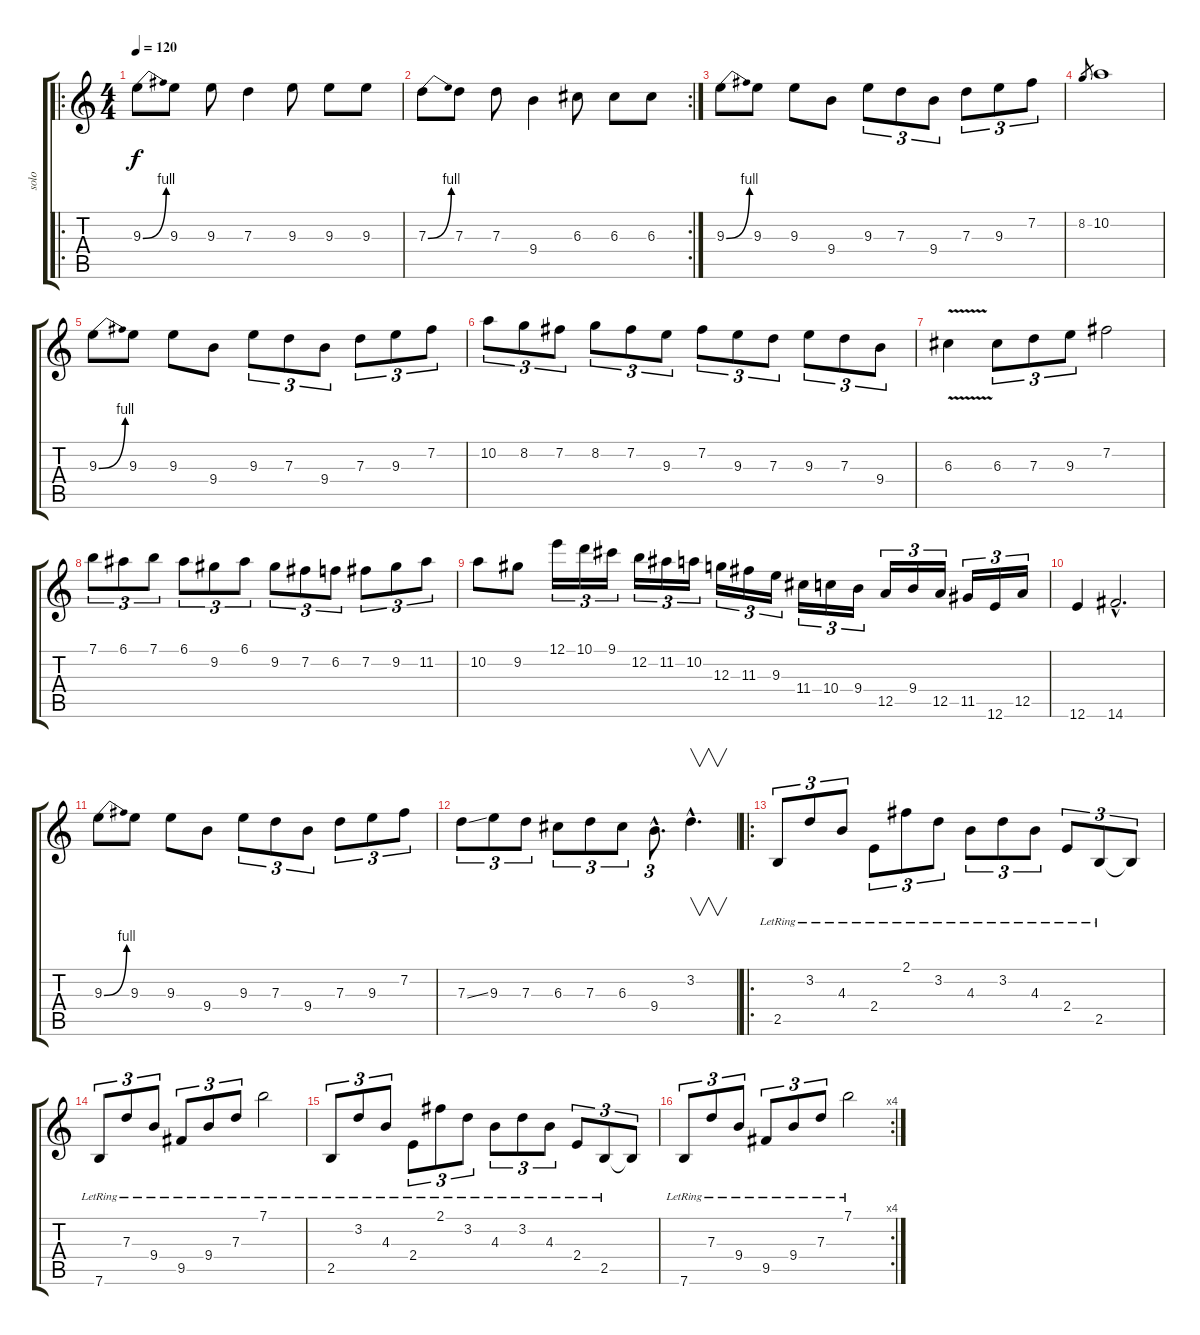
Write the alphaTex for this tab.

\track ("solo" "solo") {instrument acousticguitarsteel}
\staff {score tabs}
\tuning (E4 B3 G3 D3 A2 E2) {hide}
\ro
\ts (4 4)
\tempo 120
\clef g2
\ks c
9.3{be (bend 0 0 60 4)}.8{dy f instrument acousticguitarsteel} 9.3.8 9.3.8 7.3.4 9.3.8 9.3.8 9.3.8 |
\rc 2
7.3{be (bend 0 0 60 4)}.8 7.3.8 7.3.8 9.4.4 6.3.8 6.3.8 6.3.8 |
9.3{be (bend 0 0 60 4)}.8 9.3.8 9.3.8 9.4.8 9.3.8{tu (3 2)} 7.3.8{tu (3 2)} 9.4.8{tu (3 2)} 7.3.8{tu (3 2)} 9.3.8{tu (3 2)} 7.2.8{tu (3 2)} |
8.2.8{gr} 10.2.1 |
9.3{be (bend 0 0 60 4)}.8 9.3.8 9.3.8 9.4.8 9.3.8{tu (3 2)} 7.3.8{tu (3 2)} 9.4.8{tu (3 2)} 7.3.8{tu (3 2)} 9.3.8{tu (3 2)} 7.2.8{tu (3 2)} |
10.2.8{tu (3 2)} 8.2.8{tu (3 2)} 7.2.8{tu (3 2)} 8.2.8{tu (3 2)} 7.2.8{tu (3 2)} 9.3.8{tu (3 2)} 7.2.8{tu (3 2)} 9.3.8{tu (3 2)} 7.3.8{tu (3 2)} 9.3.8{tu (3 2)} 7.3.8{tu (3 2)} 9.4.8{tu (3 2)} |
6.3{v}.4 6.3.8{tu (3 2)} 7.3.8{tu (3 2)} 9.3.8{tu (3 2)} 7.2.2 |
7.1.8{tu (3 2)} 6.1.8{tu (3 2)} 7.1.8{tu (3 2)} 6.1.8{tu (3 2)} 9.2.8{tu (3 2)} 6.1.8{tu (3 2)} 9.2.8{tu (3 2)} 7.2.8{tu (3 2)} 6.2.8{tu (3 2)} 7.2.8{tu (3 2)} 9.2.8{tu (3 2)} 11.2.8{tu (3 2)} |
10.2.8 9.2.8 12.1.16{tu (3 2)} 10.1.16{tu (3 2)} 9.1.16{tu (3 2)} 12.2.16{tu (3 2)} 11.2.16{tu (3 2)} 10.2.16{tu (3 2)} 12.3.16{tu (3 2)} 11.3.16{tu (3 2)} 9.3.16{tu (3 2)} 11.4.16{tu (3 2)} 10.4.16{tu (3 2)} 9.4.16{tu (3 2)} 12.5.16{tu (3 2)} 9.4.16{tu (3 2)} 12.5.16{tu (3 2)} 11.5.16{tu (3 2)} 12.6.16{tu (3 2)} 12.5.16{tu (3 2)} |
12.6.4 14.6{hac}.2{d} |
9.3{be (bend 0 0 60 4)}.8 9.3.8 9.3.8 9.4.8 9.3.8{tu (3 2)} 7.3.8{tu (3 2)} 9.4.8{tu (3 2)} 7.3.8{tu (3 2)} 9.3.8{tu (3 2)} 7.2.8{tu (3 2)} |
7.3{ss}.8{tu (3 2)} 9.3.8{tu (3 2)} 7.3.8{tu (3 2)} 6.3.8{tu (3 2)} 7.3.8{tu (3 2)} 6.3.8{tu (3 2)} 9.4{hac}.8{d tu (3 2)} 3.2{hac}.4{v d} |
\ro
2.5{lr}.8{tu (3 2)} 3.2{lr}.8{tu (3 2)} 4.3{lr}.8{tu (3 2)} 2.4{lr}.8{tu (3 2)} 2.1{lr}.8{tu (3 2)} 3.2{lr}.8{tu (3 2)} 4.3{lr}.8{tu (3 2)} 3.2{lr}.8{tu (3 2)} 4.3{lr}.8{tu (3 2)} 2.4{lr}.8{tu (3 2)} 2.5{lr}.8{tu (3 2)} 2.5{t}.8{tu (3 2)} |
7.6{lr}.8{tu (3 2)} 7.3{lr}.8{tu (3 2)} 9.4{lr}.8{tu (3 2)} 9.5{lr}.8{tu (3 2)} 9.4{lr}.8{tu (3 2)} 7.3{lr}.8{tu (3 2)} 7.1{lr}.2 |
2.5{lr}.8{tu (3 2)} 3.2{lr}.8{tu (3 2)} 4.3{lr}.8{tu (3 2)} 2.4{lr}.8{tu (3 2)} 2.1{lr}.8{tu (3 2)} 3.2{lr}.8{tu (3 2)} 4.3{lr}.8{tu (3 2)} 3.2{lr}.8{tu (3 2)} 4.3{lr}.8{tu (3 2)} 2.4{lr}.8{tu (3 2)} 2.5{lr}.8{tu (3 2)} 2.5{t}.8{tu (3 2)} |
\rc 4
7.6{lr}.8{tu (3 2)} 7.3{lr}.8{tu (3 2)} 9.4{lr}.8{tu (3 2)} 9.5{lr}.8{tu (3 2)} 9.4{lr}.8{tu (3 2)} 7.3{lr}.8{tu (3 2)} 7.1{lr}.2
